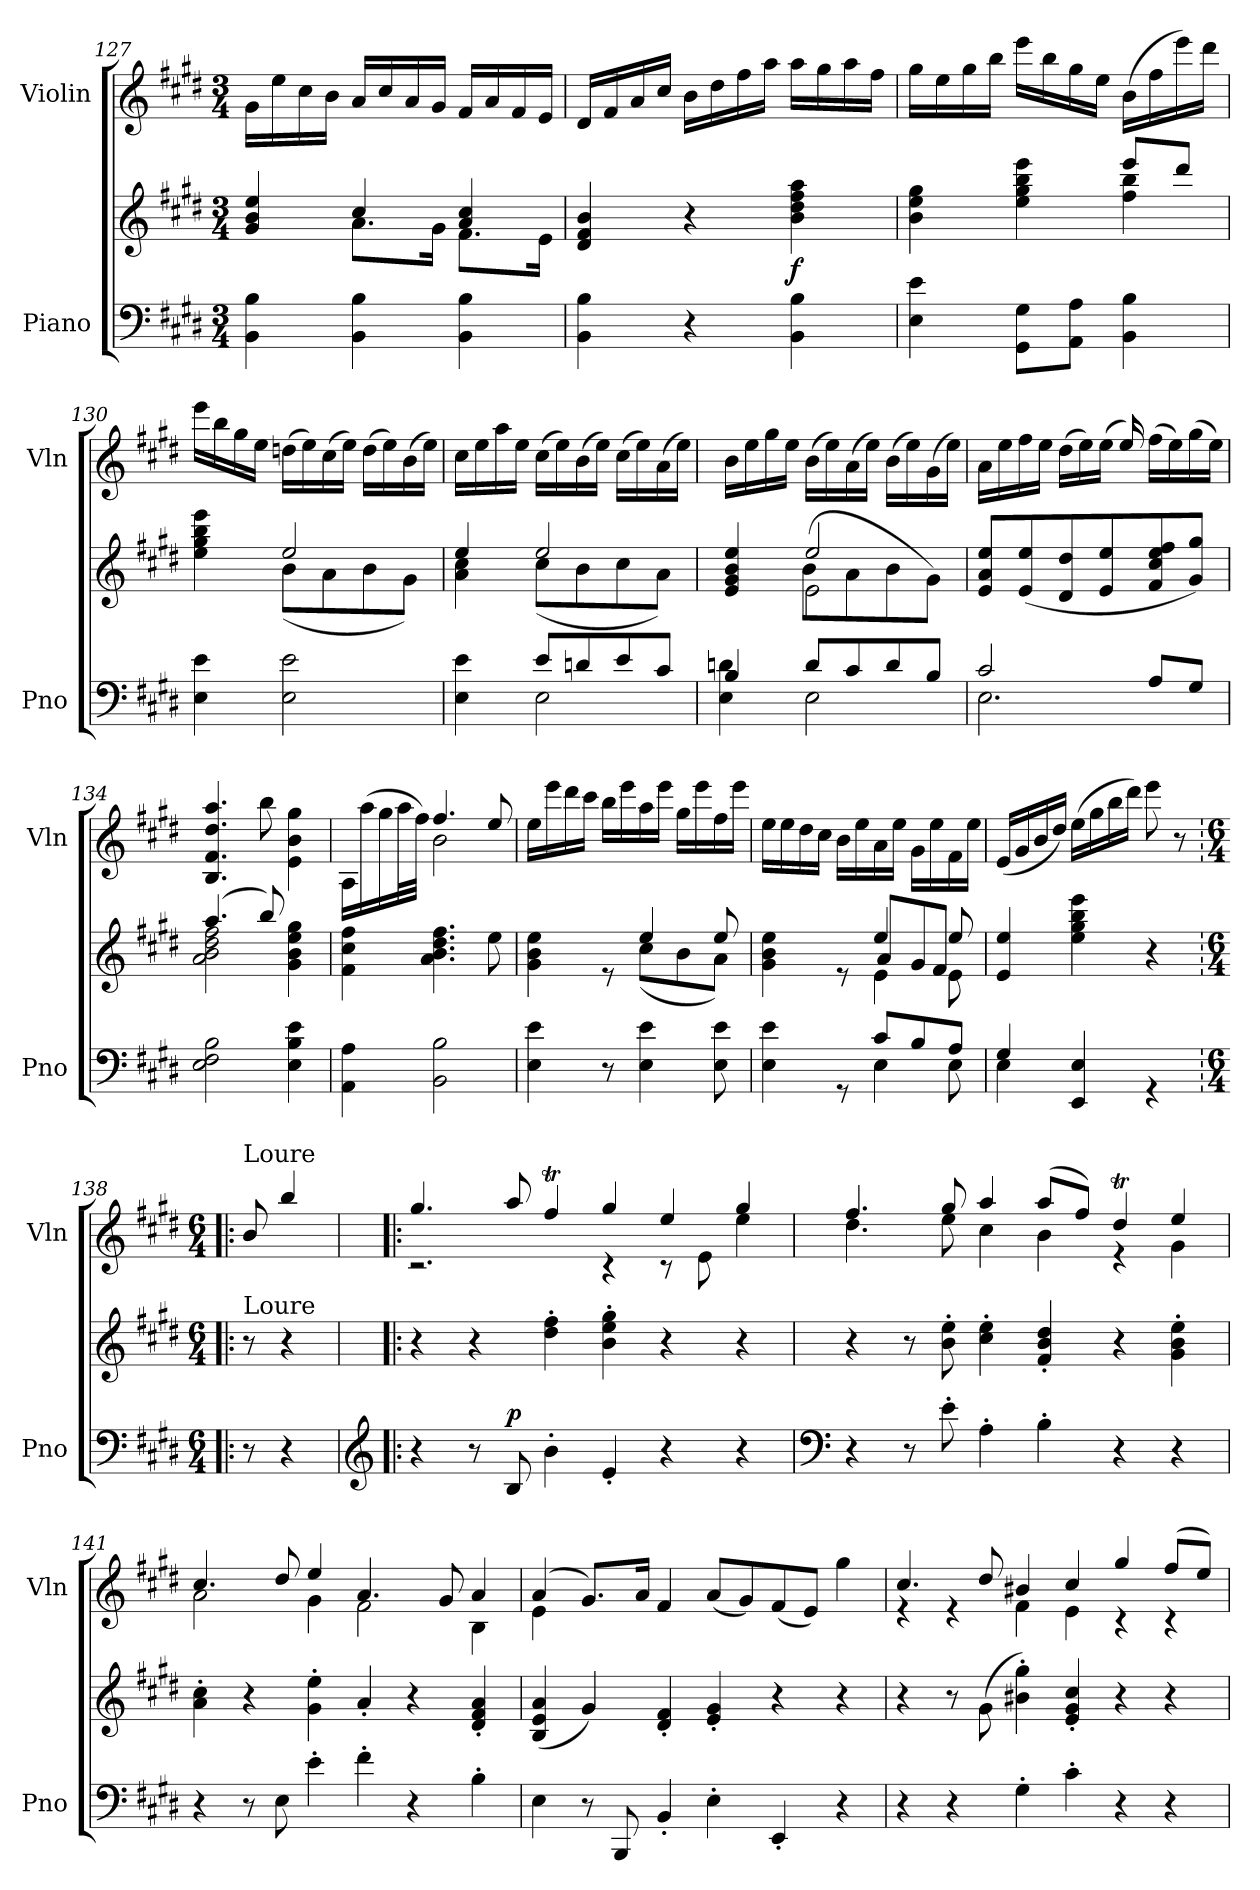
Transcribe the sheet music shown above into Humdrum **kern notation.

**kern	**kern	**dynam	**kern
*part2	*part2	*part2	*part1
*staff3	*staff2	*staff2/3	*staff1
*I"Piano	*	*	*I"Violin
*I'Pno	*	*	*I'Vln
*clefF4	*clefG2	*	*clefG2
*k[f#c#g#d#]	*k[f#c#g#d#]	*	*k[f#c#g#d#]
*M3/4	*M3/4	*	*M3/4
=127	=127	=127	=127
*	*^	*	*
4BB\ 4B\	4g#/ 4b/ 4ee/	4ryy	.	16g#\LL
.	.	.	.	16ee\
.	.	.	.	16cc#\
.	.	.	.	16b\JJ
4BB\ 4B\	4cc#/	8.a\L	.	16a/LL
.	.	.	.	16cc#/
.	.	.	.	16a/
.	.	16g#\Jk	.	16g#/JJ
4BB\ 4B\	4a/ 4cc#/	8.f#\L	.	16f#/LL
.	.	.	.	16a/
.	.	.	.	16f#/
.	.	16e\Jk	.	16e/JJ
*	*v	*v	*	*
!!LO:PB:g=z
=128	=128	=128	=128
4BB\ 4B\	4d#/ 4f#/ 4b/	.	16d#/LL
.	.	.	16f#/
.	.	.	16a/
.	.	.	16cc#/JJ
4r	4r	.	16b\LL
.	.	.	16dd#\
.	.	.	16ff#\
.	.	.	16aa\JJ
!	!	!LO:DY:b	!
4BB\ 4B\	4b\ 4dd#\ 4ff#\ 4aa\	f	16aa\LL
.	.	.	16gg#\
.	.	.	16aa\
.	.	.	16ff#\JJ
=129	=129	=129	=129
*	*^	*	*
4E\ 4e\	4b\ 4ee\ 4gg#\	2ryy	.	16gg#\LL
.	.	.	.	16ee\
.	.	.	.	16gg#\
.	.	.	.	16bb\JJ
8GG#\ 8G#\L	4ee\ 4gg#\ 4bb\ 4eee\	.	.	16eee\LL
.	.	.	.	16bb\
8AA\ 8A\J	.	.	.	16gg#\
.	.	.	.	16ee\JJ
4BB\ 4B\	8eee/L	4ff#\ 4bb\	.	(16b\LL
.	.	.	.	16ff#\
.	8ddd#/J	.	.	16eee\)
.	.	.	.	16ddd#\JJ
=130	=130	=130	=130	=130
4E\ 4e\	4ee\ 4gg#\ 4bb\ 4eee\	4ryy	.	16eee\LL
.	.	.	.	16bb\
.	.	.	.	16gg#\
.	.	.	.	16ee\JJ
2E\ 2e\	2ee/	(8b\L	.	(16ddn\LL
.	.	.	.	16ee\)
.	.	8a\	.	(16cc#\
.	.	.	.	16ee\JJ)
.	.	8b\	.	(16dd\LL
.	.	.	.	16ee\)
.	.	8g#\J)	.	(16b\
.	.	.	.	16ee\JJ)
=131	=131	=131	=131	=131
*^	*	*	*	*
4E\ 4e\	4ryy	4ee/	4a\ 4cc#\	.	16cc#\LL
.	.	.	.	.	16ee\
.	.	.	.	.	16aa\
.	.	.	.	.	16ee\JJ
8e/L	2E\	2ee/	(8cc#\L	.	(16cc#\LL
.	.	.	.	.	16ee\)
8dn/	.	.	8b\	.	(16b\
.	.	.	.	.	16ee\JJ)
8e/	.	.	8cc#\	.	(16cc#\LL
.	.	.	.	.	16ee\)
8c#/J	.	.	8a\J)	.	(16a\
.	.	.	.	.	16ee\JJ)
!!LO:LB:g=z
=132	=132	=132	=132	=132	=132
*	*	*	*^	*	*
4B/	4E\ 4dn\	4e/ 4g#/ 4b/ 4ee/	4ryy	4ryy	.	16b\LL
.	.	.	.	.	.	16ee\
.	.	.	.	.	.	16gg#\
.	.	.	.	.	.	16ee\JJ
8d/L	2E\	2ee/	2e\	(8b\L	.	(16b\LL
.	.	.	.	.	.	16ee\)
8c#/	.	.	.	8a\	.	(16a\
.	.	.	.	.	.	16ee\JJ)
8d/	.	.	.	8b\	.	(16b\LL
.	.	.	.	.	.	16ee\)
8B/J	.	.	.	8g#\J)	.	(16g#\
.	.	.	.	.	.	16ee\JJ)
*	*	*v	*v	*v	*	*
=133	=133	=133	=133	=133
2c#/	2.E\	8e/ 8a/ 8ee/L	.	16a\LL
.	.	.	.	16ee\
.	.	(>8e/ 8ee/	.	16ff#\
.	.	.	.	16ee\JJ
.	.	8d#/ 8dd#/	.	(16dd#\LL
.	.	.	.	16ee\)
.	.	8e/ 8ee/	.	(16ee\JJ
.	.	.	.	16ee/)
8A/L	.	8f#/ 8cc#/ 8ee/ 8ff#/	.	(16ff#\LL
.	.	.	.	16ee\)
8G#/J	.	8g#/ 8gg#/J)	.	(16gg#\
.	.	.	.	16ee\JJ)
*v	*v	*	*	*
=134	=134	=134	=134
*	*^	*	*
2E\ 2F#\ 2B\	(4.aa/	2a\ 2b\ 2dd#\ 2ff#\	.	4.B/ 4.f#/ 4.dd#/ 4.aa/
.	8bb/)	.	.	8bb\
4E\ 4B\ 4e\	4g#\ 4b\ 4ee\ 4gg#\	4ryy	.	4e\ 4b\ 4gg#\
*	*v	*v	*	*
=135	=135	=135	=135
*	*	*	*^
4AA\ 4A\	4f#\ 4cc#\ 4ff#\	.	16A/LL	4ryy
.	.	.	(>16aa\	.
.	.	.	16gg#\	.
.	.	.	32aa\L	.
.	.	.	32ff#\JJJ)	.
2BB\ 2B\	4.a\ 4.b\ 4.dd#\ 4.ff#\	.	4.ff#/	2b\
.	8ee\	.	8ee/	.
*	*	*	*v	*v
!!LO:LB:g=z
=136	=136	=136	=136
*	*^	*	*
4E\ 4e\	4g#\ 4b\ 4ee\	4.ryy	.	16ee\LL
.	.	.	.	16eee\
.	.	.	.	16ddd#\
.	.	.	.	16ccc#\JJ
8r	8re	.	.	16bb\LL
.	.	.	.	16eee\
4E\ 4e\	4ee/	(8cc#\L	.	16aa\
.	.	.	.	16eee\JJ
.	.	8b\	.	16gg#\LL
.	.	.	.	16eee\
8E\ 8e\	8ee/	8a\J)	.	16ff#\
.	.	.	.	16eee\JJ
=137	=137	=137	=137	=137
*^	*	*^	*	*
4E\ 4e\	4.ryy	4g#\ 4b\ 4ee\	4.ryy	4.ryy	.	16ee\LL
.	.	.	.	.	.	16ee\
.	.	.	.	.	.	16dd#\
.	.	.	.	.	.	16cc#\JJ
8rGG	.	8re	.	.	.	16b\LL
.	.	.	.	.	.	16ee\
8c#/L	4E\	4ee/	4e\	8a/L	.	16a\
.	.	.	.	.	.	16ee\JJ
8B/	.	.	.	8g#/	.	16g#\LL
.	.	.	.	.	.	16ee\
8A/J	8E\	8ee/	8e\	8f#/J	.	16f#\
.	.	.	.	.	.	16ee\JJ
*	*	*v	*v	*v	*	*
=138	=138	=138	=138	=138
4G#/	4E\	4e/ 4ee/	.	(16e/LL
.	.	.	.	16g#/
.	.	.	.	16b/
.	.	.	.	16dd#/JJ)
4EE/ 4E/	2ryy	4ee\ 4gg#\ 4bb\ 4eee\	.	(16ee\LL
.	.	.	.	16gg#\
.	.	.	.	16bb\
.	.	.	.	16ddd#\JJ)
4rGG	.	4r	.	8eee\
.	.	.	.	8r
*v	*v	*	*	*
!!LO:PB:g=z
=138X1|!:	=138X1|!:	=138X1|!:	=138X1|!:
*M6/4	*M6/4	*	*M6/4
*	*	*	*MM60
!	!	!	!LO:TX:a:t=Loure
!	!LO:TX:a:t=Loure	!	!
8r	8r	.	8b/
4r	4r	.	4bb/
=139	=139	=139	=139
*clefG2	*	*	*
*	*	*	*^
4r	4r	.	4.gg#/	2.r
8r	4r	.	.	.
!	!	!LO:DY:a=2	!	!
8B/	.	p	8aa/	.
4b'\	4dd#\' 4ff#\'	.	4ff#T/	.
4e'/	4b\' 4ee\' 4gg#\'	.	4gg#/	4r
4r	4r	.	4ee/	8r
.	.	.	.	8e\
4r	4r	.	4gg#/	4ee\
=140	=140	=140	=140	=140
*clefF4	*	*	*	*
4r	4r	.	4.ff#/	4.dd#\
8r	8r	.	.	.
8e'\	8b\' 8ee\'	.	8gg#/	8ee\
4A'\	4cc#\' 4ee\'	.	4aa/	4cc#\
4B'\	4f#/' 4b/' 4dd#/'	.	(8aa/L	4b\
.	.	.	8ff#/J)	.
4r	4r	.	4dd#t/	4r
4r	4g#\' 4b\' 4ee\'	.	4ee/	4g#\
=141	=141	=141	=141	=141
4r	4a\' 4cc#\'	.	4.cc#/	2a\
8r	4r	.	.	.
8E\	.	.	8dd#/	.
4e'\	4g#\' 4ee\'	.	4ee/	4g#\
4f#'\	4a'/	.	4.a/	2f#\
4r	4r	.	.	.
.	.	.	8g#/	.
4B'\	4d#/' 4f#/' 4a/'	.	4a/	4B\
=142	=142	=142	=142	=142
4E\	(>4B/ 4e/ 4a/	.	(4a/	4e\
8r	4g#/)	.	8.g#/L)	1ryy
8BBB/	.	.	.	.
.	.	.	16a/Jk	.
4BB'/	4d#/' 4f#/'	.	4f#/	.
4E'\	4e/' 4g#/'	.	(8a/L	.
.	.	.	8g#/)	.
4EE'/	4r	.	(8f#/	.
.	.	.	8e/J)	.
4r	4r	.	4gg#\	4ryy
!!LO:LB:g=z	!!
=143	=143	=143	=143	=143
4r	4r	.	4.cc#/	4r
4r	8r	.	.	4r
.	(8g#\	.	8dd#/	.
4G#'\	4b#X\' 4gg#\')	.	4b#X/	4f#\
4c#'\	4e/' 4g#/' 4cc#/'	.	4cc#/	4e\
4r	4r	.	4gg#/	4r
4r	4r	.	(8ff#/L	4r
.	.	.	8ee/J)	.
*	*	*	*v	*v
=	=	=	=
*-	*-	*-	*-
